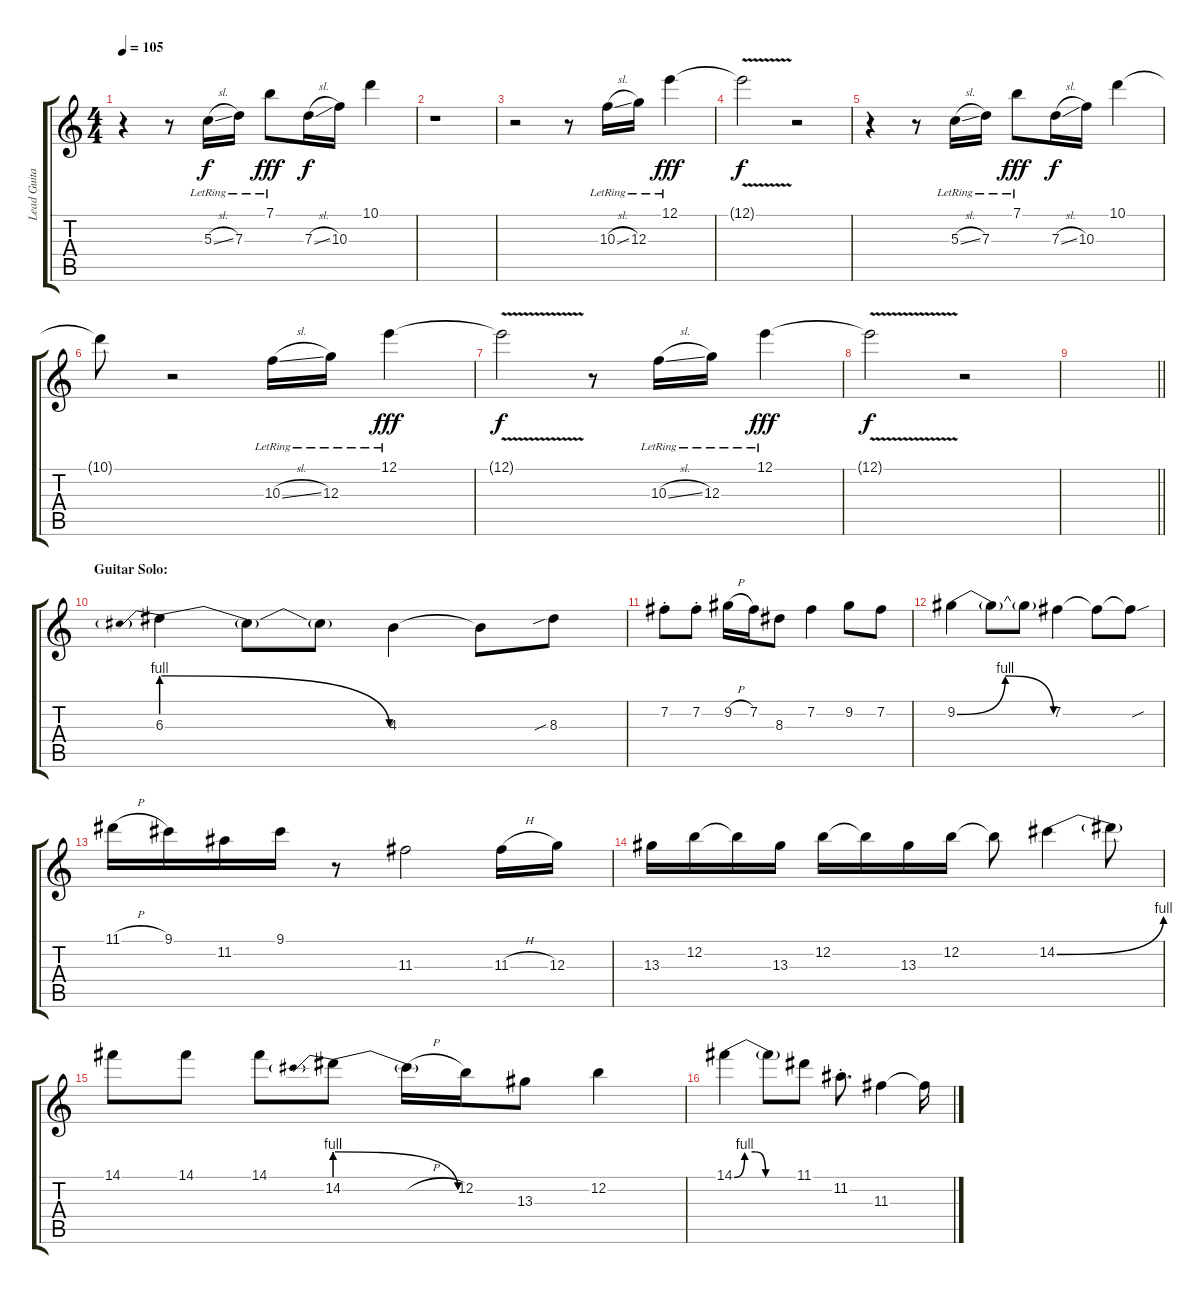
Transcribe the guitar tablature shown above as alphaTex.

\track ("Lead Guitar" "Lead Guita") {instrument overdrivenguitar}
\staff {score tabs}
\tuning (E4 B3 G3 D3 A2 E2) {hide}
\ts (4 4)
\tempo 105
\clef g2
\ks c
r.4{dy f} r.8 5.3{sl lr}.16 7.3{lr}.16 7.1{lr}.8{dy fff} 7.3{sl}.16{dy f} 10.3.16 10.1.4 |
r.1 |
r.2 r.8 10.3{sl lr}.16 12.3{lr}.16 12.1{lr}.4{dy fff} |
12.1{v t}.2{dy f} r.2 |
r.4 r.8 5.3{sl lr}.16 7.3{lr}.16 7.1{lr}.8{dy fff} 7.3{sl}.16{dy f} 10.3.16 10.1.4 |
10.1{t}.8 r.2 10.3{sl lr}.16 12.3{lr}.16 12.1{lr}.4{dy fff} |
12.1{v t}.2{dy f} r.8 10.3{sl lr}.16 12.3{lr}.16 12.1{lr}.4{dy fff} |
12.1{v t}.2{dy f} r.2 |
\barLineRight lightlight
|
\section ("" "Guitar Solo:")
6.3{be (prebendrelease 0 4 60 0)}.4{volume 16 balance 8 instrument overdrivenguitar} 6.3{t}.8 6.3{t}.8 4.3.4 4.3{t}.8 8.3{sib}.8 |
7.2{st}.8 7.2{st}.8 9.2{h}.16 7.2.16 8.3.8 7.2.4 9.2.8 7.2.8 |
9.2{be (bendrelease 0 0 20 4 30 4 60 0)}.4 9.2{t}.8 9.2{t}.8 7.2.4 7.2{t}.8 7.2{sou t}.8 |
11.1{h}.16 9.1.16 11.2.16 9.1.16 r.8 11.3.2 11.3{h}.16 12.3.16 |
13.3.16 12.2.16 12.2{t}.16 13.3.16 12.2.16 12.2{t}.16 13.3.16 12.2.16 12.2{t}.8 14.2{be (bend 0 0 60 4)}.4 14.2{t}.8 |
14.1.8 14.1.8 14.1.8 14.2{be (prebendrelease 0 4 60 0)}.8 14.2{h t}.16 12.2.16 13.3.8 12.2.4 |
14.1{be (custom 0 0 10 4 20 4 30 0 60 0)}.4 14.1{t}.8 11.1.8 11.2{st}.8{d} 11.3.4 11.3{t}.16
